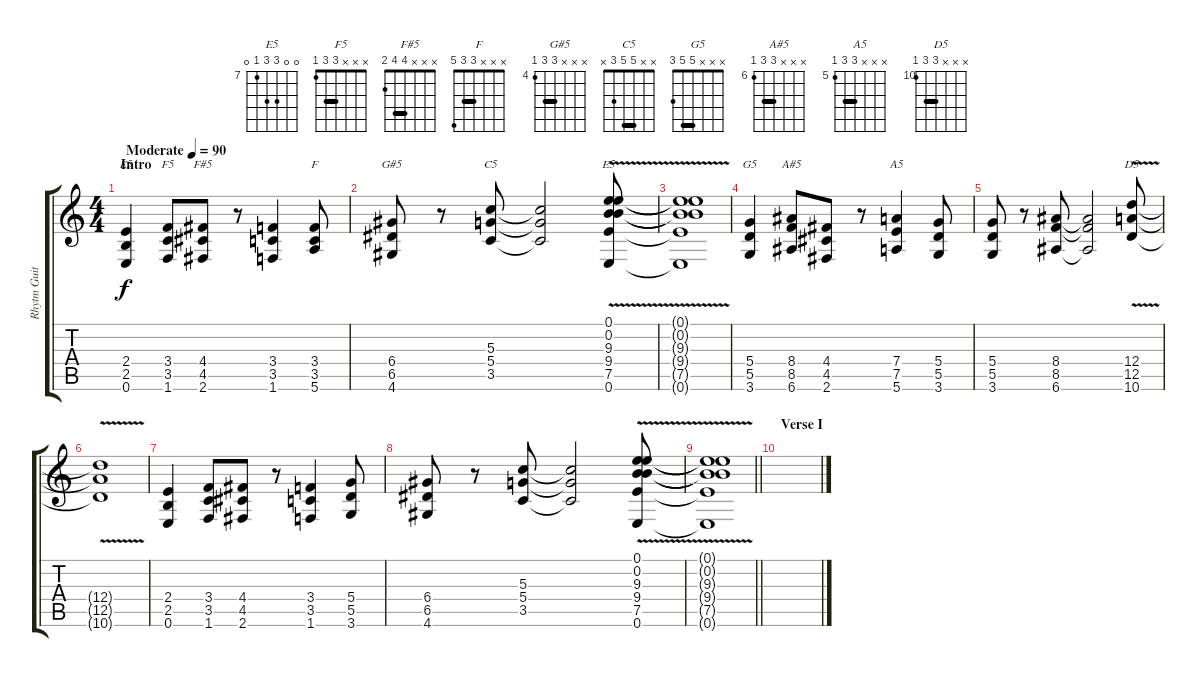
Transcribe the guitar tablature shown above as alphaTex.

\track ("Rhytm Guitar" "Rhytm Guit") {instrument overdrivenguitar}
\staff {score tabs}
\tuning (E4 B3 G3 D3 A2 E2) {hide}
\chord ("E5" x x x 2 2 0) {barre 2}
\chord ("F5" x x x 3 3 1) {barre 3}
\chord ("F#5" x x x 4 4 2) {barre 4}
\chord ("F" x x x 3 3 5) {barre 3}
\chord ("G#5" x x x 6 6 4) {firstfret 4 barre 6}
\chord ("C5" x x 5 5 3 x) {barre 5}
\chord ("E5" 0 0 9 9 7 0) {firstfret 7}
\chord ("G5" x x x 5 5 3) {barre 5}
\chord ("A#5" x x x 8 8 6) {firstfret 6 barre 8}
\chord ("A5" x x x 7 7 5) {firstfret 5 barre 7}
\chord ("D5" x x x 12 12 10) {firstfret 10 barre 12}
\ts (4 4)
\section ("" "Intro")
\tempo (90 "Moderate")
\clef g2
\ks c
(2.4 2.5 0.6).4{ch "E5" dy f instrument overdrivenguitar} (3.4 3.5 1.6).8{ch "F5"} (4.4 4.5 2.6).8{ch "F#5"} r.8 (3.4 3.5 1.6).4 (3.4 3.5 5.6).8{ch "F"} |
(6.4 6.5 4.6).8{ch "G#5"} r.8 (5.3 5.4 3.5).8{ch "C5"} (5.3{t} 5.4{t} 3.5{t}).2 (0.1 0.2 9.3 9.4 7.5 0.6{v}).8{ch "E5"} |
(0.1{t} 0.2{t} 9.3{t} 9.4{t} 7.5{t} 0.6{t}).1 |
(5.4 5.5 3.6).4{ch "G5"} (8.4 8.5 6.6).8{ch "A#5"} (4.4 4.5 2.6).8 r.8 (7.4 7.5 5.6).4{ch "A5"} (5.4 5.5 3.6).8 |
(5.4 5.5 3.6).8 r.8 (8.4 8.5 6.6).8 (8.4{t} 8.5{t} 6.6{t}).2 (12.4 12.5 10.6{v}).8{ch "D5"} |
(12.4{t} 12.5{t} 10.6{t}).1 |
(2.4 2.5 0.6).4 (3.4 3.5 1.6).8 (4.4 4.5 2.6).8 r.8 (3.4 3.5 1.6).4 (5.4 5.5 3.6).8 |
(6.4 6.5 4.6).8 r.8 (5.3 5.4 3.5).8 (5.3{t} 5.4{t} 3.5{t}).2 (0.1{v} 0.2 9.3 9.4 7.5 0.6).8 |
\barLineRight lightlight
(0.1{t} 0.2{t} 9.3{t} 9.4{t} 7.5{t} 0.6{t}).1 |
\section ("" "Verse I")
